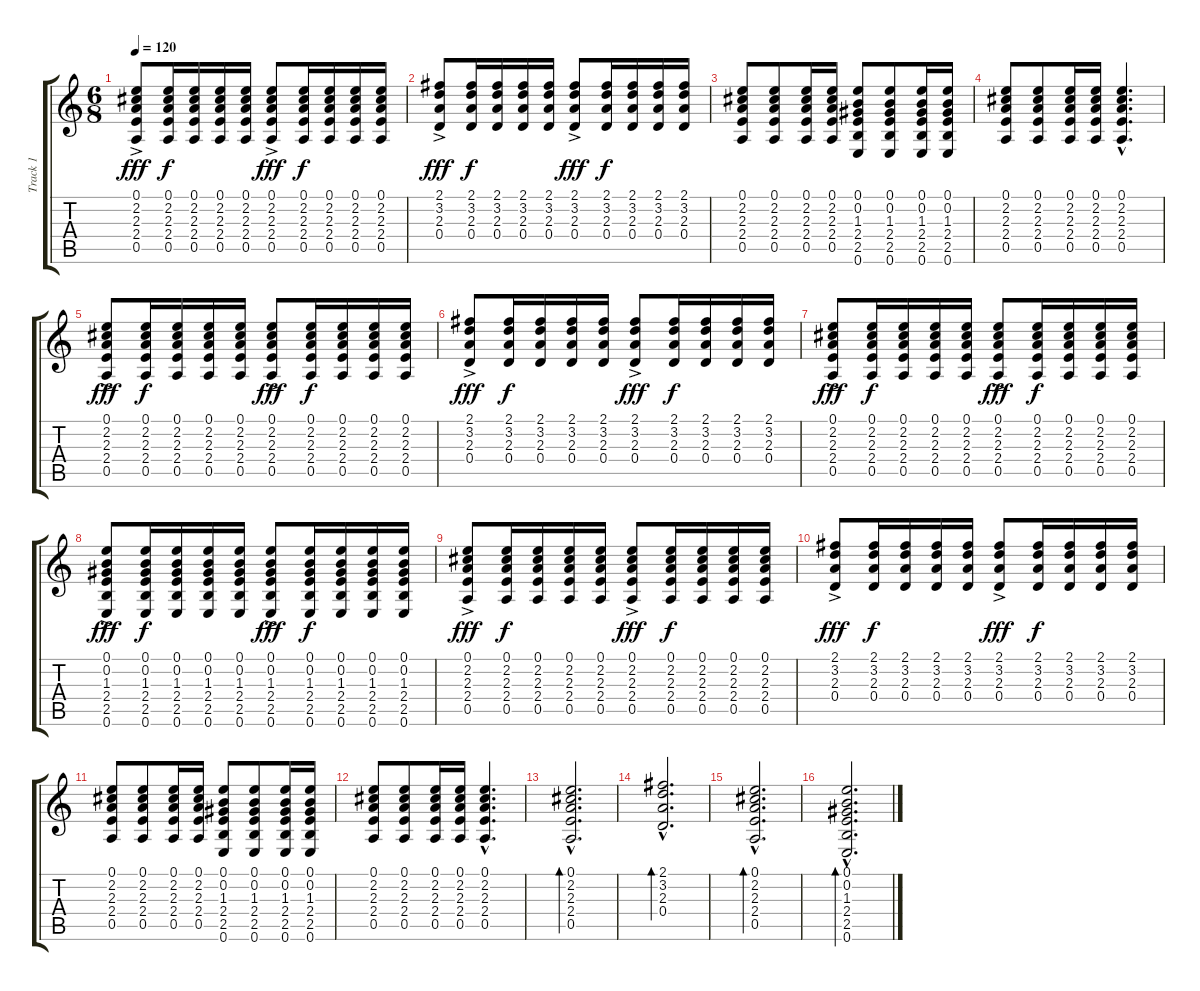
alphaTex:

\track ("Track 1" "Track 1") {instrument acousticguitarnylon}
\staff {score tabs}
\tuning (E4 B3 G3 D3 A2 E2) {hide}
\ts (6 8)
\tempo 120
\clef g2
\ks c
(0.1{ac} 2.2 2.3 2.4 0.5).8{dy fff} (0.1 2.2 2.3 2.4 0.5).16{dy f} (0.1 2.2 2.3 2.4 0.5).16 (0.1 2.2 2.3 2.4 0.5).16 (0.1 2.2 2.3 2.4 0.5).16 (0.1{ac} 2.2 2.3 2.4 0.5).8{dy fff} (0.1 2.2 2.3 2.4 0.5).16{dy f} (0.1 2.2 2.3 2.4 0.5).16 (0.1 2.2 2.3 2.4 0.5).16 (0.1 2.2 2.3 2.4 0.5).16 |
(2.1{ac} 3.2 2.3 0.4).8{dy fff} (2.1 3.2 2.3 0.4).16{dy f} (2.1 3.2 2.3 0.4).16 (2.1 3.2 2.3 0.4).16 (2.1 3.2 2.3 0.4).16 (2.1{ac} 3.2 2.3 0.4).8{dy fff} (2.1 3.2 2.3 0.4).16{dy f} (2.1 3.2 2.3 0.4).16 (2.1 3.2 2.3 0.4).16 (2.1 3.2 2.3 0.4).16 |
(0.1 2.2 2.3 2.4 0.5).8 (0.1 2.2 2.3 2.4 0.5).8 (0.1 2.2 2.3 2.4 0.5).16 (0.1 2.2 2.3 2.4 0.5).16 (0.1 0.2 1.3 2.4 2.5 0.6).8 (0.1 0.2 1.3 2.4 2.5 0.6).8 (0.1 0.2 1.3 2.4 2.5 0.6).16 (0.1 0.2 1.3 2.4 2.5 0.6).16 |
(0.1 2.2 2.3 2.4 0.5).8 (0.1 2.2 2.3 2.4 0.5).8 (0.1 2.2 2.3 2.4 0.5).16 (0.1 2.2 2.3 2.4 0.5).16 (0.1{hac} 2.2{hac} 2.3{hac} 2.4{hac} 0.5{hac}).4{d} |
(0.1{ac} 2.2 2.3 2.4 0.5).8{dy fff} (0.1 2.2 2.3 2.4 0.5).16{dy f} (0.1 2.2 2.3 2.4 0.5).16 (0.1 2.2 2.3 2.4 0.5).16 (0.1 2.2 2.3 2.4 0.5).16 (0.1{ac} 2.2 2.3 2.4 0.5).8{dy fff} (0.1 2.2 2.3 2.4 0.5).16{dy f} (0.1 2.2 2.3 2.4 0.5).16 (0.1 2.2 2.3 2.4 0.5).16 (0.1 2.2 2.3 2.4 0.5).16 |
(2.1{ac} 3.2 2.3 0.4).8{dy fff} (2.1 3.2 2.3 0.4).16{dy f} (2.1 3.2 2.3 0.4).16 (2.1 3.2 2.3 0.4).16 (2.1 3.2 2.3 0.4).16 (2.1{ac} 3.2 2.3 0.4).8{dy fff} (2.1 3.2 2.3 0.4).16{dy f} (2.1 3.2 2.3 0.4).16 (2.1 3.2 2.3 0.4).16 (2.1 3.2 2.3 0.4).16 |
(0.1{ac} 2.2 2.3 2.4 0.5).8{dy fff} (0.1 2.2 2.3 2.4 0.5).16{dy f} (0.1 2.2 2.3 2.4 0.5).16 (0.1 2.2 2.3 2.4 0.5).16 (0.1 2.2 2.3 2.4 0.5).16 (0.1{ac} 2.2 2.3 2.4 0.5).8{dy fff} (0.1 2.2 2.3 2.4 0.5).16{dy f} (0.1 2.2 2.3 2.4 0.5).16 (0.1 2.2 2.3 2.4 0.5).16 (0.1 2.2 2.3 2.4 0.5).16 |
(0.1 0.2 1.3 2.4 2.5 0.6{ac}).8{dy fff} (0.1 0.2 1.3 2.4 2.5 0.6).16{dy f} (0.1 0.2 1.3 2.4 2.5 0.6).16 (0.1 0.2 1.3 2.4 2.5 0.6).16 (0.1 0.2 1.3 2.4 2.5 0.6).16 (0.1 0.2 1.3 2.4 2.5 0.6{ac}).8{dy fff} (0.1 0.2 1.3 2.4 2.5 0.6).16{dy f} (0.1 0.2 1.3 2.4 2.5 0.6).16 (0.1 0.2 1.3 2.4 2.5 0.6).16 (0.1 0.2 1.3 2.4 2.5 0.6).16 |
(0.1{ac} 2.2 2.3 2.4 0.5).8{dy fff} (0.1 2.2 2.3 2.4 0.5).16{dy f} (0.1 2.2 2.3 2.4 0.5).16 (0.1 2.2 2.3 2.4 0.5).16 (0.1 2.2 2.3 2.4 0.5).16 (0.1{ac} 2.2 2.3 2.4 0.5).8{dy fff} (0.1 2.2 2.3 2.4 0.5).16{dy f} (0.1 2.2 2.3 2.4 0.5).16 (0.1 2.2 2.3 2.4 0.5).16 (0.1 2.2 2.3 2.4 0.5).16 |
(2.1{ac} 3.2 2.3 0.4).8{dy fff} (2.1 3.2 2.3 0.4).16{dy f} (2.1 3.2 2.3 0.4).16 (2.1 3.2 2.3 0.4).16 (2.1 3.2 2.3 0.4).16 (2.1{ac} 3.2 2.3 0.4).8{dy fff} (2.1 3.2 2.3 0.4).16{dy f} (2.1 3.2 2.3 0.4).16 (2.1 3.2 2.3 0.4).16 (2.1 3.2 2.3 0.4).16 |
(0.1 2.2 2.3 2.4 0.5).8 (0.1 2.2 2.3 2.4 0.5).8 (0.1 2.2 2.3 2.4 0.5).16 (0.1 2.2 2.3 2.4 0.5).16 (0.1 0.2 1.3 2.4 2.5 0.6).8 (0.1 0.2 1.3 2.4 2.5 0.6).8 (0.1 0.2 1.3 2.4 2.5 0.6).16 (0.1 0.2 1.3 2.4 2.5 0.6).16 |
(0.1 2.2 2.3 2.4 0.5).8 (0.1 2.2 2.3 2.4 0.5).8 (0.1 2.2 2.3 2.4 0.5).16 (0.1 2.2 2.3 2.4 0.5).16 (0.1{hac} 2.2{hac} 2.3{hac} 2.4{hac} 0.5{hac}).4{d} |
(0.1{hac} 2.2{hac} 2.3{hac} 2.4{hac} 0.5{hac}).2{d bd 120} |
(2.1{hac} 3.2{hac} 2.3{hac} 0.4{hac}).2{d bd 120} |
(0.1{hac} 2.2{hac} 2.3{hac} 2.4{hac} 0.5{hac}).2{d bd 120} |
(0.1{hac} 0.2{hac} 1.3{hac} 2.4{hac} 2.5{hac} 0.6{hac}).2{d bd 120}
